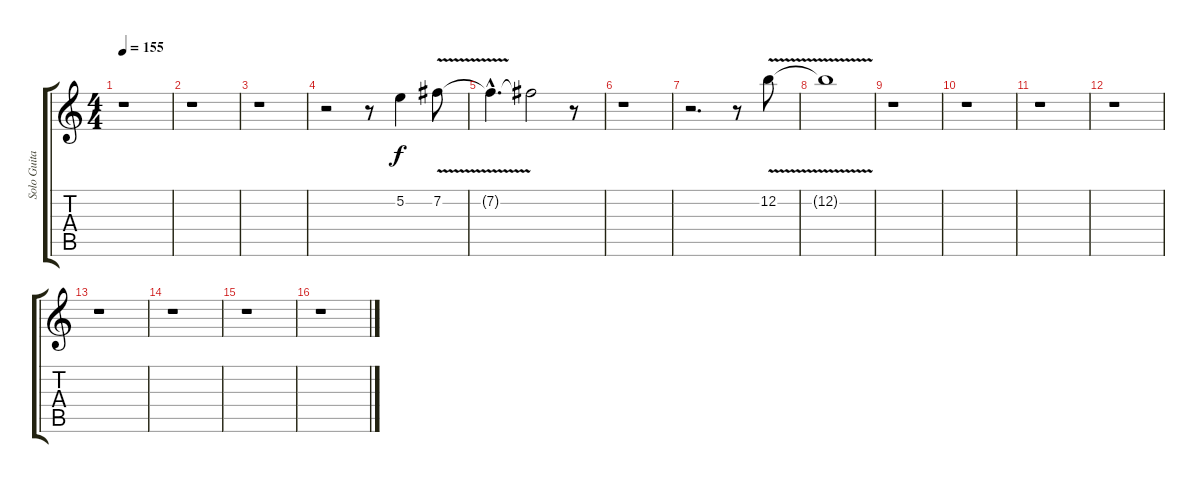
\track ("Solo Guitar" "Solo Guita") {instrument overdrivenguitar}
\staff {score tabs}
\tuning (E4 B3 G3 D3 A2 E2) {hide}
\ts (4 4)
\tempo 155
\clef g2
\ks c
r.1{dy f} |
r.1 |
r.1 |
r.2 r.8 5.2.4 7.2{v}.8 |
7.2{hac t}.4{d} 7.2{t}.2 r.8 |
r.1 |
r.2{d} r.8 12.2{v}.8 |
12.2{t}.1 |
r.1 |
r.1 |
r.1 |
r.1 |
r.1 |
r.1 |
r.1 |
r.1
